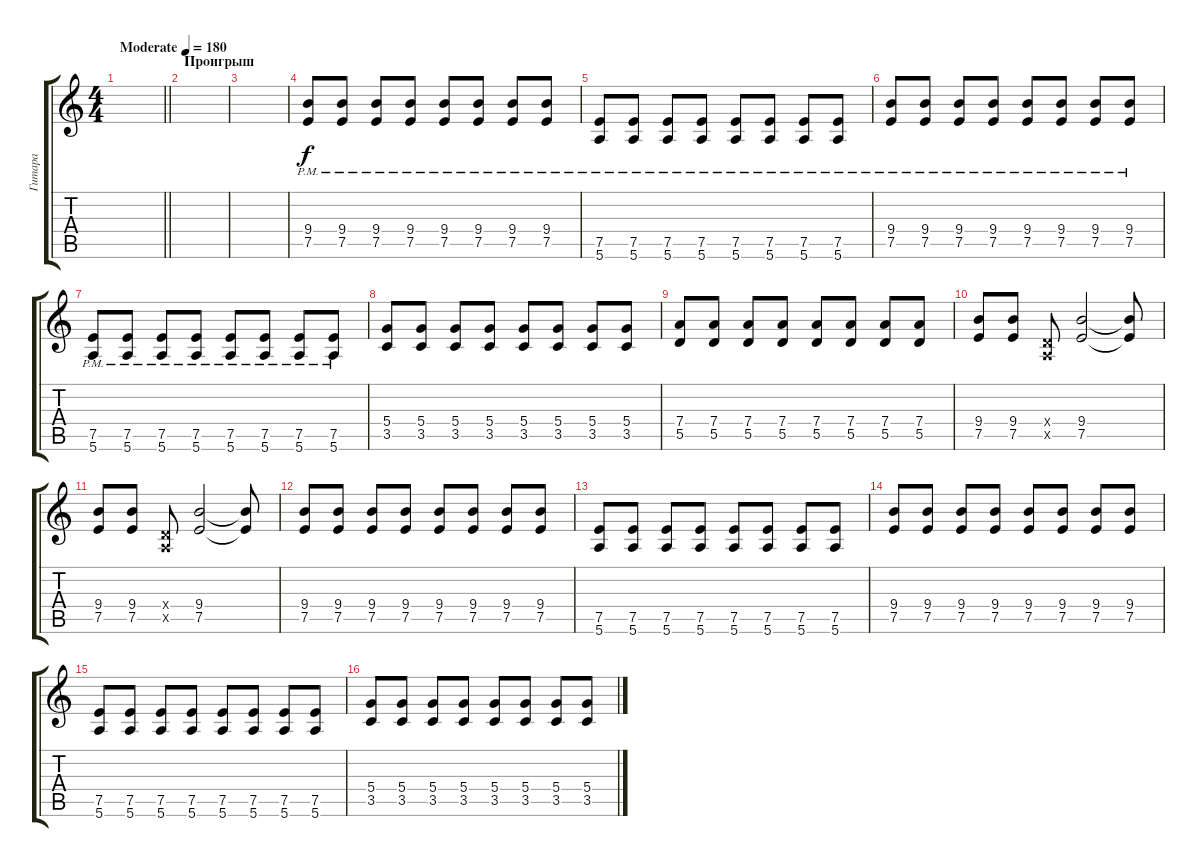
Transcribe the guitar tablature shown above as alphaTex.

\track ("Гитара" "Гитара") {instrument distortionguitar}
\staff {score tabs}
\tuning (E4 B3 G3 D3 A2 E2) {hide}
\ts (4 4)
\tempo (180 "Moderate")
\clef g2
\barLineRight lightlight
\ks c
|
\section ("" "Проигрыш")
|
|
(9.4{pm} 7.5).8 (9.4{pm} 7.5{pm}).8 (9.4{pm} 7.5{pm}).8 (9.4{pm} 7.5{pm}).8 (9.4{pm} 7.5{pm}).8 (9.4{pm} 7.5{pm}).8 (9.4{pm} 7.5{pm}).8 (9.4{pm} 7.5{pm}).8 |
(7.5{pm} 5.6{pm}).8 (7.5{pm} 5.6{pm}).8 (7.5{pm} 5.6{pm}).8 (7.5{pm} 5.6{pm}).8 (7.5{pm} 5.6{pm}).8 (7.5{pm} 5.6{pm}).8 (7.5{pm} 5.6{pm}).8 (7.5{pm} 5.6{pm}).8 |
(9.4{pm} 7.5{pm}).8 (9.4{pm} 7.5{pm}).8 (9.4{pm} 7.5{pm}).8 (9.4{pm} 7.5{pm}).8 (9.4{pm} 7.5{pm}).8 (9.4{pm} 7.5{pm}).8 (9.4{pm} 7.5{pm}).8 (9.4{pm} 7.5{pm}).8 |
(7.5{pm} 5.6{pm}).8 (7.5{pm} 5.6{pm}).8 (7.5{pm} 5.6{pm}).8 (7.5{pm} 5.6{pm}).8 (7.5{pm} 5.6{pm}).8 (7.5{pm} 5.6{pm}).8 (7.5{pm} 5.6{pm}).8 (7.5{pm} 5.6{pm}).8 |
(5.4 3.5).8 (5.4 3.5).8 (5.4 3.5).8 (5.4 3.5).8 (5.4 3.5).8 (5.4 3.5).8 (5.4 3.5).8 (5.4 3.5).8 |
(7.4 5.5).8 (7.4 5.5).8 (7.4 5.5).8 (7.4 5.5).8 (7.4 5.5).8 (7.4 5.5).8 (7.4 5.5).8 (7.4 5.5).8 |
(9.4 7.5).8 (9.4 7.5).8 (0.4{x} 0.5{x}).8 (9.4 7.5).2 (9.4{t} 7.5{t}).8 |
(9.4 7.5).8 (9.4 7.5).8 (0.4{x} 0.5{x}).8 (9.4 7.5).2 (9.4{t} 7.5{t}).8 |
(9.4 7.5).8 (9.4 7.5).8 (9.4 7.5).8 (9.4 7.5).8 (9.4 7.5).8 (9.4 7.5).8 (9.4 7.5).8 (9.4 7.5).8 |
(7.5 5.6).8 (7.5 5.6).8 (7.5 5.6).8 (7.5 5.6).8 (7.5 5.6).8 (7.5 5.6).8 (7.5 5.6).8 (7.5 5.6).8 |
(9.4 7.5).8 (9.4 7.5).8 (9.4 7.5).8 (9.4 7.5).8 (9.4 7.5).8 (9.4 7.5).8 (9.4 7.5).8 (9.4 7.5).8 |
(7.5 5.6).8 (7.5 5.6).8 (7.5 5.6).8 (7.5 5.6).8 (7.5 5.6).8 (7.5 5.6).8 (7.5 5.6).8 (7.5 5.6).8 |
(5.4 3.5).8 (5.4 3.5).8 (5.4 3.5).8 (5.4 3.5).8 (5.4 3.5).8 (5.4 3.5).8 (5.4 3.5).8 (5.4 3.5).8
